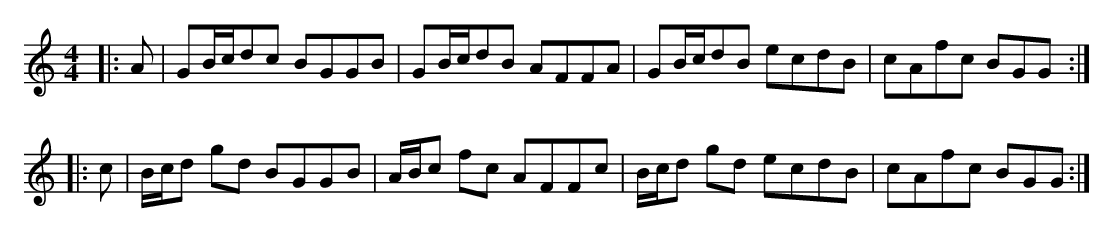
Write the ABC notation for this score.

X:1
M:4/4
K:Gmix
|:A|GB/c/dc BGGB|GB/c/dB AFFA|GB/c/dB ecdB|cAfc BGG:|
|:c|B/c/d gd BGGB|A/B/c fc AFFc|B/c/d gd ecdB|cAfc BGG:|
